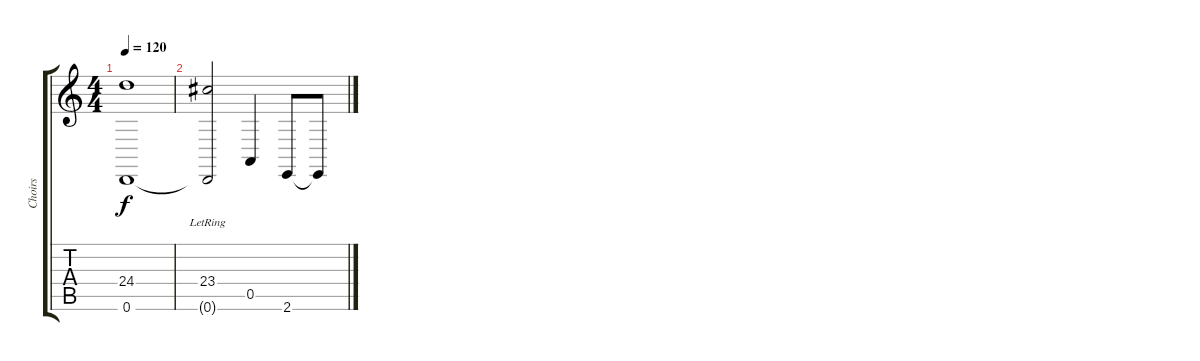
\track ("Choirs" "Choirs") {instrument pad4choir}
\staff {score tabs}
\tuning (E4 B3 G3 D3 A2 D2) {hide}
\ts (4 4)
\tempo 120
\clef g2
\ks c
(24.4 0.6).1{dy f} |
(23.4{lr} 0.6{t}).2 0.5.4 2.6.8 2.6{t}.8
